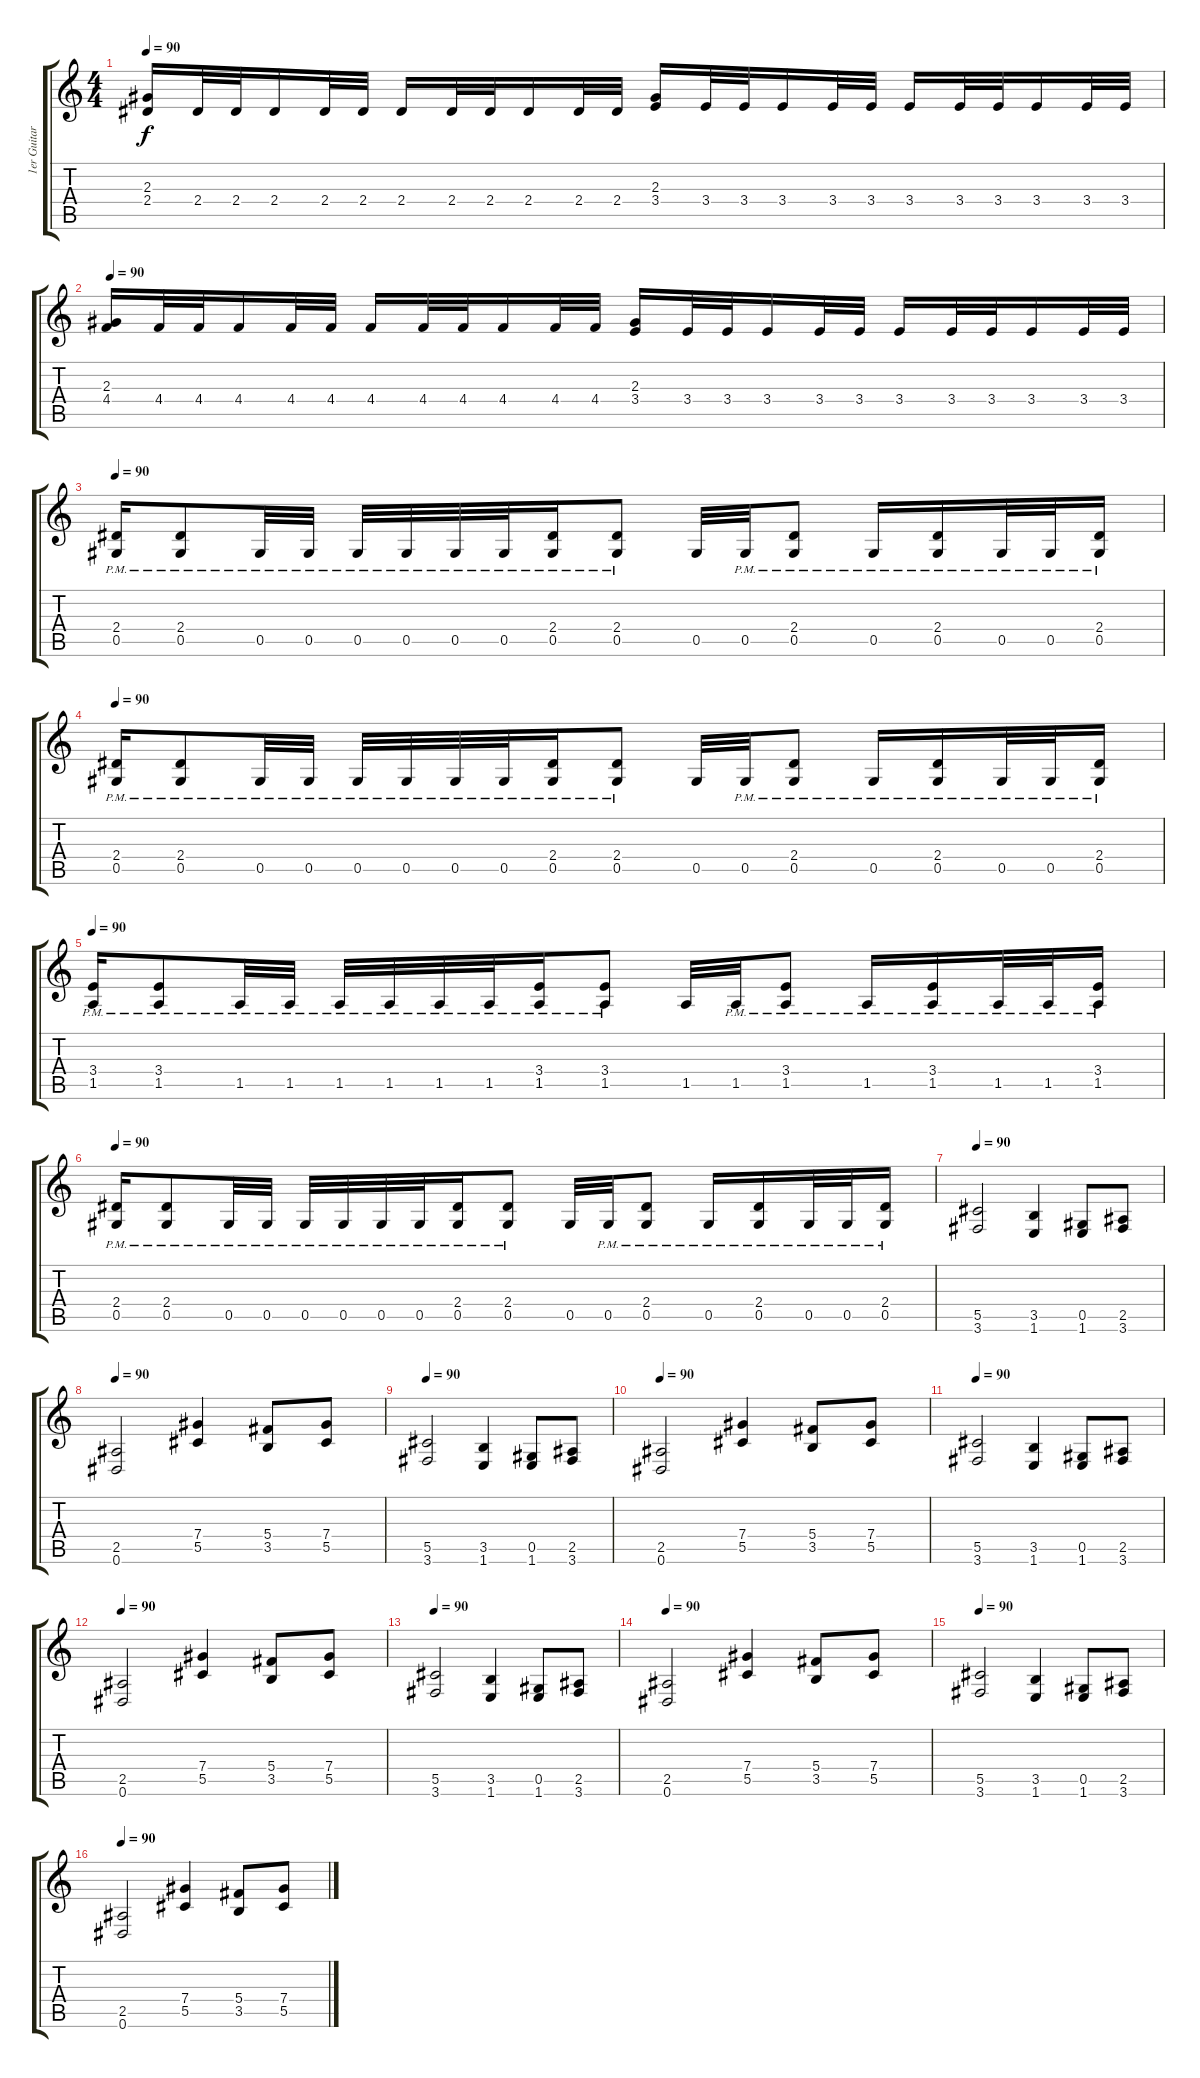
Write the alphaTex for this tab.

\track ("1er Guitarra" "1er Guitar") {instrument overdrivenguitar}
\staff {score tabs}
\tuning (Eb4 Bb3 Gb3 Db3 Ab2 Eb2) {hide}
\ts (4 4)
\tempo 90
\clef g2
\ks c
(2.3 2.4).16{dy f} 2.4.32 2.4.32 2.4.16 2.4.32 2.4.32 2.4.16 2.4.32 2.4.32 2.4.16 2.4.32 2.4.32 (2.3 3.4).16 3.4.32 3.4.32 3.4.16 3.4.32 3.4.32 3.4.16 3.4.32 3.4.32 3.4.16 3.4.32 3.4.32 |
\tempo 90
(2.3 4.4).16 4.4.32 4.4.32 4.4.16 4.4.32 4.4.32 4.4.16 4.4.32 4.4.32 4.4.16 4.4.32 4.4.32 (2.3 3.4).16 3.4.32 3.4.32 3.4.16 3.4.32 3.4.32 3.4.16 3.4.32 3.4.32 3.4.16 3.4.32 3.4.32 |
\tempo 90
(2.4{pm} 0.5{pm}).16 (2.4{pm} 0.5{pm}).8 0.5{pm}.32 0.5{pm}.32 0.5{pm}.32 0.5{pm}.32 0.5{pm}.32 0.5{pm}.32 (2.4{pm} 0.5{pm}).16 (2.4{pm} 0.5{pm}).8 0.5.32 0.5{pm}.32 (2.4{pm} 0.5{pm}).8 0.5{pm}.16 (2.4{pm} 0.5{pm}).16 0.5{pm}.32 0.5{pm}.32 (2.4{pm} 0.5{pm}).16 |
\tempo 90
(2.4{pm} 0.5{pm}).16 (2.4{pm} 0.5{pm}).8 0.5{pm}.32 0.5{pm}.32 0.5{pm}.32 0.5{pm}.32 0.5{pm}.32 0.5{pm}.32 (2.4{pm} 0.5{pm}).16 (2.4{pm} 0.5{pm}).8 0.5.32 0.5{pm}.32 (2.4{pm} 0.5{pm}).8 0.5{pm}.16 (2.4{pm} 0.5{pm}).16 0.5{pm}.32 0.5{pm}.32 (2.4{pm} 0.5{pm}).16 |
\tempo 90
(3.4{pm} 1.5{pm}).16 (3.4{pm} 1.5{pm}).8 1.5{pm}.32 1.5{pm}.32 1.5{pm}.32 1.5{pm}.32 1.5{pm}.32 1.5{pm}.32 (3.4{pm} 1.5{pm}).16 (3.4{pm} 1.5{pm}).8 1.5.32 1.5{pm}.32 (3.4{pm} 1.5{pm}).8 1.5{pm}.16 (3.4{pm} 1.5{pm}).16 1.5{pm}.32 1.5{pm}.32 (3.4{pm} 1.5{pm}).16 |
\tempo 90
(2.4{pm} 0.5{pm}).16 (2.4{pm} 0.5{pm}).8 0.5{pm}.32 0.5{pm}.32 0.5{pm}.32 0.5{pm}.32 0.5{pm}.32 0.5{pm}.32 (2.4{pm} 0.5{pm}).16 (2.4{pm} 0.5{pm}).8 0.5.32 0.5{pm}.32 (2.4{pm} 0.5{pm}).8 0.5{pm}.16 (2.4{pm} 0.5{pm}).16 0.5{pm}.32 0.5{pm}.32 (2.4{pm} 0.5{pm}).16 |
\tempo 90
(5.5 3.6).2 (3.5 1.6).4 (0.5 1.6).8 (2.5 3.6).8 |
\tempo 90
(2.5 0.6).2 (7.4 5.5).4 (5.4 3.5).8 (7.4 5.5).8 |
\tempo 90
(5.5 3.6).2 (3.5 1.6).4 (0.5 1.6).8 (2.5 3.6).8 |
\tempo 90
(2.5 0.6).2 (7.4 5.5).4 (5.4 3.5).8 (7.4 5.5).8 |
\tempo 90
(5.5 3.6).2 (3.5 1.6).4 (0.5 1.6).8 (2.5 3.6).8 |
\tempo 90
(2.5 0.6).2 (7.4 5.5).4 (5.4 3.5).8 (7.4 5.5).8 |
\tempo 90
(5.5 3.6).2 (3.5 1.6).4 (0.5 1.6).8 (2.5 3.6).8 |
\tempo 90
(2.5 0.6).2 (7.4 5.5).4 (5.4 3.5).8 (7.4 5.5).8 |
\tempo 90
(5.5 3.6).2 (3.5 1.6).4 (0.5 1.6).8 (2.5 3.6).8 |
\tempo 90
(2.5 0.6).2 (7.4 5.5).4 (5.4 3.5).8 (7.4 5.5).8
